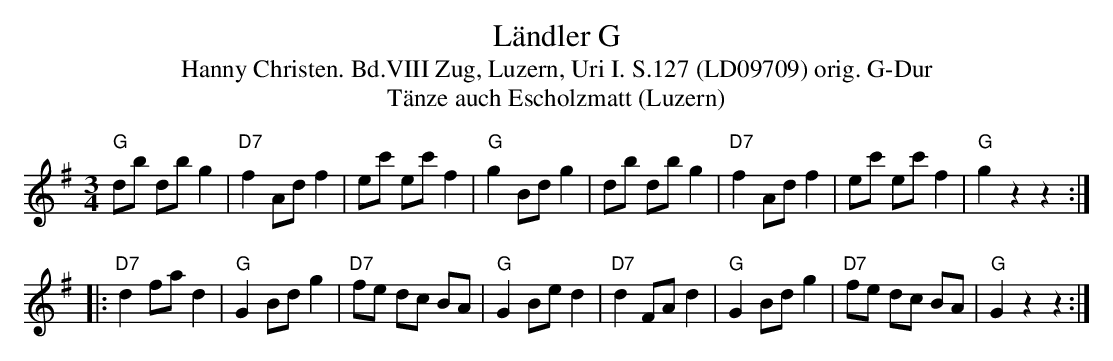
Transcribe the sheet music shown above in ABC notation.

X:1
T: L\"andler G
T:Hanny Christen. Bd.VIII Zug, Luzern, Uri I. S.127 (LD09709) orig. G-Dur
T: T\"anze auch Escholzmatt (Luzern)
M:3/4
L:1/8
K:G
"G"db db g2 | "D7"f2 Ad f2 | ec' ec' f2 | "G"g2 Bd g2 |\
 db db g2 | "D7"f2 Ad f2 | ec' ec' f2 | "G"g2z2z2 ::
"D7"d2 fa d2 | "G"G2 Bd g2 | "D7"fe dc BA | "G"G2 Be d2 |\
 "D7"d2 FA d2 | "G"G2 Bd g2 | "D7"fe dc BA | "G"G2 z2z2 :|
